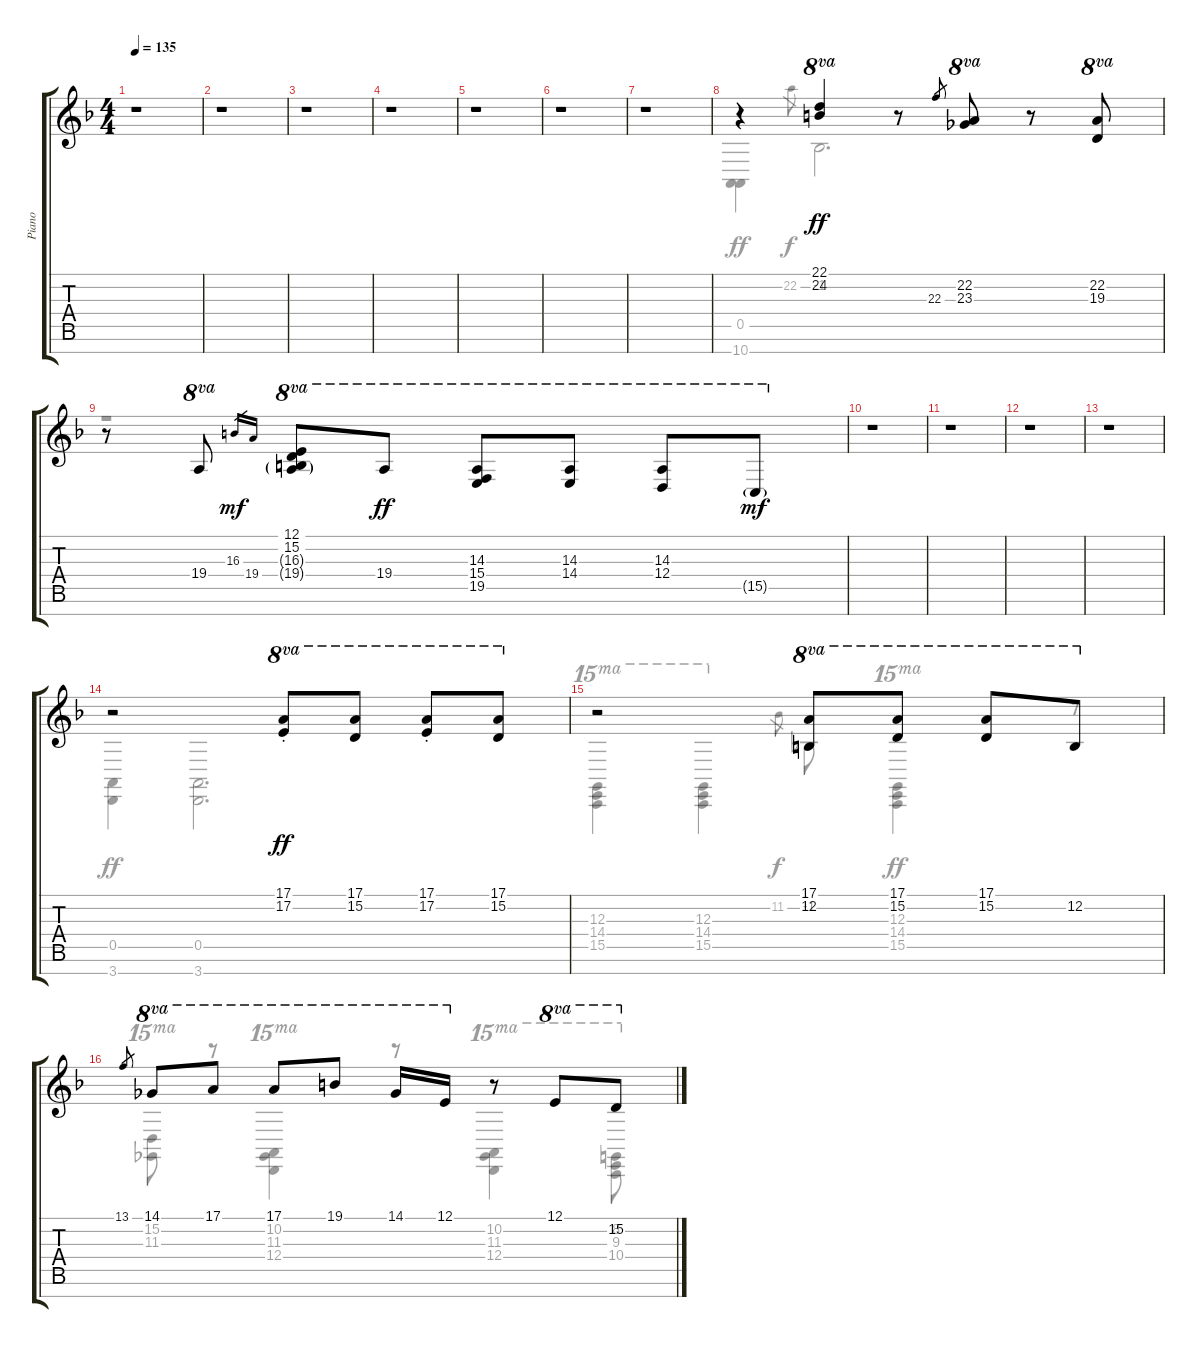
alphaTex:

\track ("Piano" "Piano") {instrument acousticgrandpiano}
\staff {score tabs}
\tuning (E4 B3 G3 D3 A2 E2 B1) {hide}
\voice
\ts (4 4)
\tempo 135
\clef g2
\ks f
r.1{dy mp} |
r.1 |
r.1 |
r.1 |
r.1 |
r.1 |
r.1 |
r.4 (22.1 24.2).4{ot 8va dy ff} r.8 22.3.8{gr} (22.2 23.3).8{ot 8va} r.8 (22.2 19.3).8{ot 8va} |
r.8 19.4.8{ot 8va} 16.3.16{gr dy mf} 19.4.16{gr} (12.1 15.2 16.3{g} 19.4{g}).8{ot 8va} 19.4.8{ot 8va dy ff} (14.3 15.4 19.5).8{ot 8va} (14.3 14.4).8{ot 8va} (14.3 12.4).8{ot 8va} 15.5{g}.8{ot 8va dy mf} |
r.1 |
r.1 |
r.1 |
r.1 |
r.2 (17.1{st} 17.2{st}).8{ot 8va dy ff} (17.1 15.2).8{ot 8va} (17.1{st} 17.2{st}).8{ot 8va} (17.1 15.2).8{ot 8va} |
r.2 (17.1 12.2).8{ot 8va} (17.1 15.2).8{ot 8va} (17.1 15.2).8{ot 8va} 12.2.8{ot 8va} |
13.1.8{gr} 14.1.8{ot 8va} 17.1.8{ot 8va} 17.1.8{ot 8va} 19.1.8{ot 8va} 14.1.16{ot 8va} 12.1.16{ot 8va} r.8 12.1.8{ot 8va} 15.2.8{ot 8va}
\voice
\clef g2
\ottava regular
\simile none
\ks f
|
|
|
|
|
|
|
(0.5 10.7).4{dy ff} 22.2.8{gr dy f} -1.2.2{d} |
r.1 |
|
|
|
|
(0.5 3.7).4{dy ff} (0.5 3.7).2{d} |
(12.3 14.4 15.5).4{ot 15ma} (12.3 14.4 15.5).4{ot 15ma} 11.2.8{gr dy f} -1.2.8 (12.3 14.4 15.5).4{ot 15ma dy ff} r.8 |
(15.2 11.3).8{ot 15ma} r.8 (10.2 11.3 12.4).4{ot 15ma} r.8 (10.2 11.3 12.4).4{ot 15ma} (8.2 9.3 10.4).8{ot 15ma}
